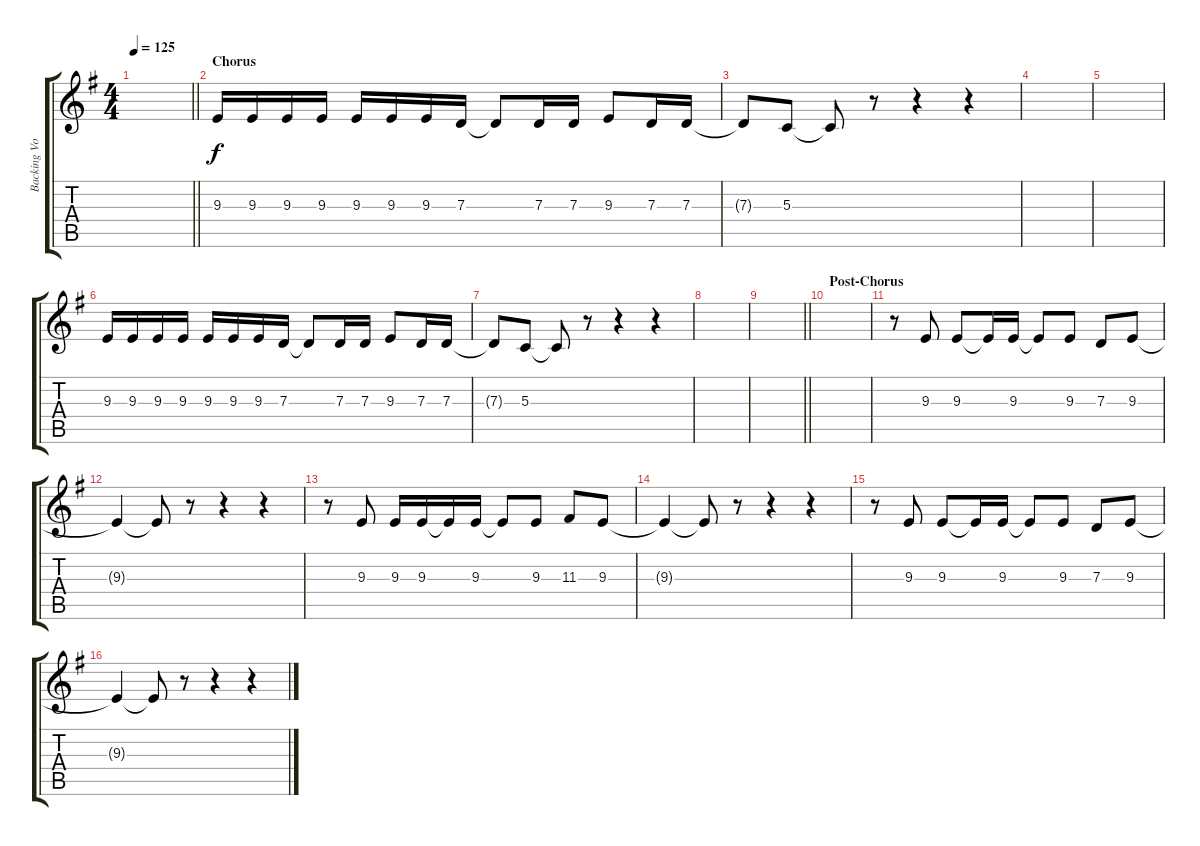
\track ("Backing Vocals" "Backing Vo") {instrument lead6voice}
\staff {score tabs}
\tuning (E4 B3 G3 D3 A2 E2) {hide}
\ts (4 4)
\tempo 125
\clef g2
\barLineRight lightlight
\ks eminor
|
\section ("" "Chorus")
9.3.16 9.3.16 9.3.16 9.3.16 9.3.16 9.3.16 9.3.16 7.3.16 7.3{t}.8 7.3.16 7.3.16 9.3.8 7.3.16 7.3.16 |
7.3{t}.8 5.3.8 5.3{t}.8 r.8 r.4 r.4 |
|
|
9.3.16 9.3.16 9.3.16 9.3.16 9.3.16 9.3.16 9.3.16 7.3.16 7.3{t}.8 7.3.16 7.3.16 9.3.8 7.3.16 7.3.16 |
7.3{t}.8 5.3.8 5.3{t}.8 r.8 r.4 r.4 |
|
\barLineRight lightlight
|
\section ("" "Post-Chorus")
|
r.8 9.3.8 9.3.8 9.3{t}.16 9.3.16 9.3{t}.8 9.3.8 7.3.8 9.3.8 |
9.3{t}.4 9.3{t}.8 r.8 r.4 r.4 |
r.8 9.3.8 9.3.16 9.3.16 9.3{t}.16 9.3.16 9.3{t}.8 9.3.8 11.3.8 9.3.8 |
9.3{t}.4 9.3{t}.8 r.8 r.4 r.4 |
r.8 9.3.8 9.3.8 9.3{t}.16 9.3.16 9.3{t}.8 9.3.8 7.3.8 9.3.8 |
9.3{t}.4 9.3{t}.8 r.8 r.4 r.4
